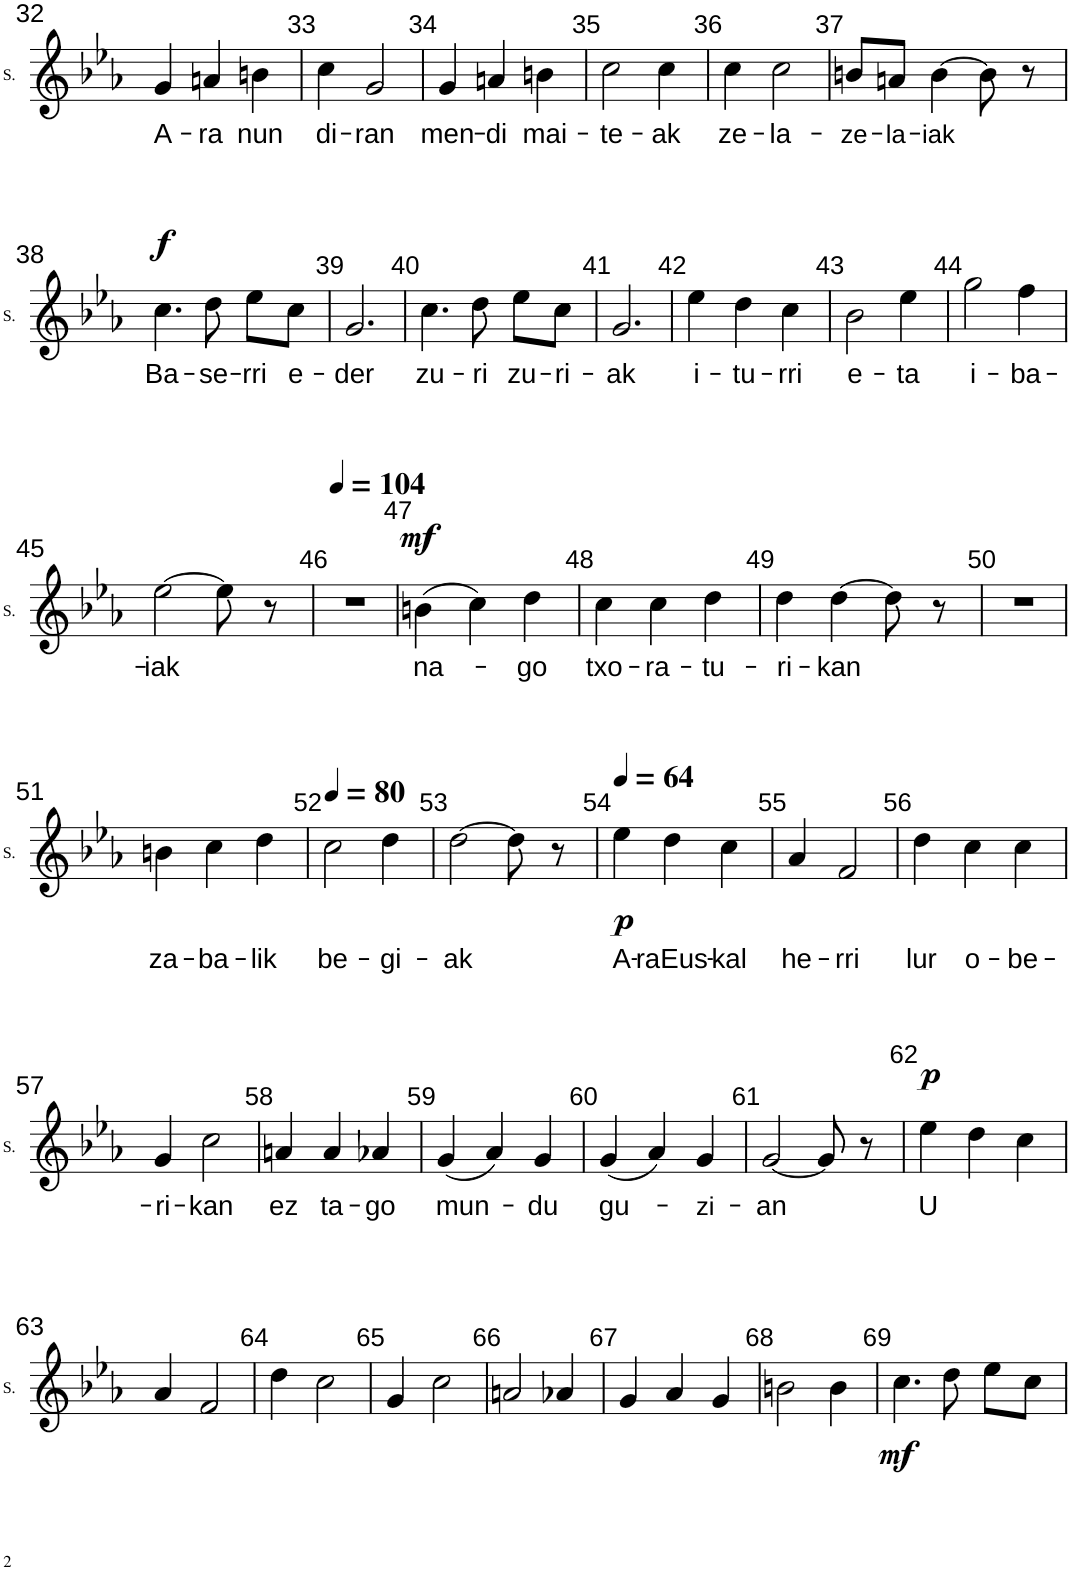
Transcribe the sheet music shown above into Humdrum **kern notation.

**kern	**text	**dynam
*part1	*part1	*part1
*staff1	*staff1	*staff1
*I"Soprano	*	*
*I'S.	*	*
!!LO:PB:g=z
*clefG2	*	*
*k[b-e-a-]	*	*
*M3/4	*	*
=32	=32	=32
!	!LO:LY:b	!
4g/	A-	.
!	!LO:LY:b	!
4an/	-ra	.
!	!LO:LY:b	!
4bn\	nun	.
=33	=33	=33
!	!LO:LY:b	!
4cc\	di-	.
!	!LO:LY:b	!
2g/	-ran	.
=34	=34	=34
!	!LO:LY:b	!
4g/	men-	.
!	!LO:LY:b	!
4an/	-di	.
!	!LO:LY:b	!
4bn\	mai-	.
=35	=35	=35
!	!LO:LY:b	!
2cc\	-te-	.
!	!LO:LY:b	!
4cc\	-ak	.
=36	=36	=36
!	!LO:LY:b	!
4cc\	ze-	.
!	!LO:LY:b	!
2cc\	-la-	.
=37	=37	=37
!	!LO:LY:b	!
8bn/L	-ze-	.
!	!LO:LY:b	!
8an/J	-la-	.
!	!LO:LY:b	!
[4b\	-iak	.
8b\]	.	.
8r	.	.
!!LO:LB:g=z
=38	=38	=38
!	!LO:LY:b	!LO:DY:a
4.cc\	Ba-	f
!	!LO:LY:b	!
8dd\	-se-	.
!	!LO:LY:b	!
8ee-\L	-rri	.
!	!LO:LY:b	!
8cc\J	e-	.
=39	=39	=39
!	!LO:LY:b	!
2.g/	-der	.
=40	=40	=40
!	!LO:LY:b	!
4.cc\	zu-	.
!	!LO:LY:b	!
8dd\	-ri	.
!	!LO:LY:b	!
8ee-\L	zu-	.
!	!LO:LY:b	!
8cc\J	-ri-	.
=41	=41	=41
!	!LO:LY:b	!
2.g/	-ak	.
=42	=42	=42
!	!LO:LY:b	!
4ee-\	i-	.
!	!LO:LY:b	!
4dd\	-tu-	.
!	!LO:LY:b	!
4cc\	-rri	.
=43	=43	=43
!	!LO:LY:b	!
2b-\	e-	.
!	!LO:LY:b	!
4ee-\	-ta	.
=44	=44	=44
!	!LO:LY:b	!
2gg\	i-	.
!	!LO:LY:b	!
4ff\	-ba-	.
!!LO:LB:g=z
=45	=45	=45
!	!LO:LY:b	!
[2ee-\	-iak	.
8ee-\]	.	.
8r	.	.
=46	=46	=46
*MM104	*	*
2.r	.	.
=47	=47	=47
!	!LO:LY:b	!LO:DY:a
(4bn\	na-	mf
4cc\)	.	.
!	!LO:LY:b	!
4dd\	-go	.
=48	=48	=48
!	!LO:LY:b	!
4cc\	txo-	.
!	!LO:LY:b	!
4cc\	-ra-	.
!	!LO:LY:b	!
4dd\	-tu-	.
=49	=49	=49
!	!LO:LY:b	!
4dd\	-ri-	.
!	!LO:LY:b	!
[4dd\	-kan	.
8dd\]	.	.
8r	.	.
=50	=50	=50
2.r	.	.
!!LO:LB:g=z
=51	=51	=51
!	!LO:LY:b	!
4bn\	za-	.
!	!LO:LY:b	!
4cc\	-ba-	.
!	!LO:LY:b	!
4dd\	-lik	.
=52	=52	=52
*MM80	*	*
!	!LO:LY:b	!
2cc\	be-	.
!	!LO:LY:b	!
4dd\	-gi-	.
=53	=53	=53
!	!LO:LY:b	!
[2dd\	-ak	.
8dd\]	.	.
8r	.	.
=54	=54	=54
*MM64	*	*
!	!LO:LY:b	!LO:DY:b
4ee-\	A-	p
!	!LO:LY:b	!
4dd\	-raEus-	.
!	!LO:LY:b	!
4cc\	-kal	.
=55	=55	=55
!	!LO:LY:b	!
4a-/	he-	.
!	!LO:LY:b	!
2f/	-rri	.
=56	=56	=56
!	!LO:LY:b	!
4dd\	lur	.
!	!LO:LY:b	!
4cc\	o-	.
!	!LO:LY:b	!
4cc\	-be-	.
!!LO:LB:g=z
=57	=57	=57
!	!LO:LY:b	!
4g/	-ri-	.
!	!LO:LY:b	!
2cc\	-kan	.
=58	=58	=58
!	!LO:LY:b	!
4an/	ez	.
!	!LO:LY:b	!
4a/	ta-	.
!	!LO:LY:b	!
4a-X/	-go	.
=59	=59	=59
!	!LO:LY:b	!
(4g/	mun-	.
4a-/)	.	.
!	!LO:LY:b	!
4g/	-du	.
=60	=60	=60
!	!LO:LY:b	!
(4g/	gu-	.
4a-/)	.	.
!	!LO:LY:b	!
4g/	-zi-	.
=61	=61	=61
!	!LO:LY:b	!
[2g/	-an	.
8g/]	.	.
8r	.	.
=62	=62	=62
!	!LO:LY:b	!LO:DY:a
4ee-\	U	p
4dd\	.	.
4cc\	.	.
!!LO:LB:g=z
=63	=63	=63
4a-/	.	.
2f/	.	.
=64	=64	=64
4dd\	.	.
2cc\	.	.
=65	=65	=65
4g/	.	.
2cc\	.	.
=66	=66	=66
2an/	.	.
4a-X/	.	.
=67	=67	=67
4g/	.	.
4a-/	.	.
4g/	.	.
=68	=68	=68
2bn\	.	.
4b\	.	.
=69	=69	=69
!	!	!LO:DY:b
4.cc\	.	mf
8dd\	.	.
8ee-\L	.	.
8cc\J	.	.
=	=	=
*-	*-	*-
